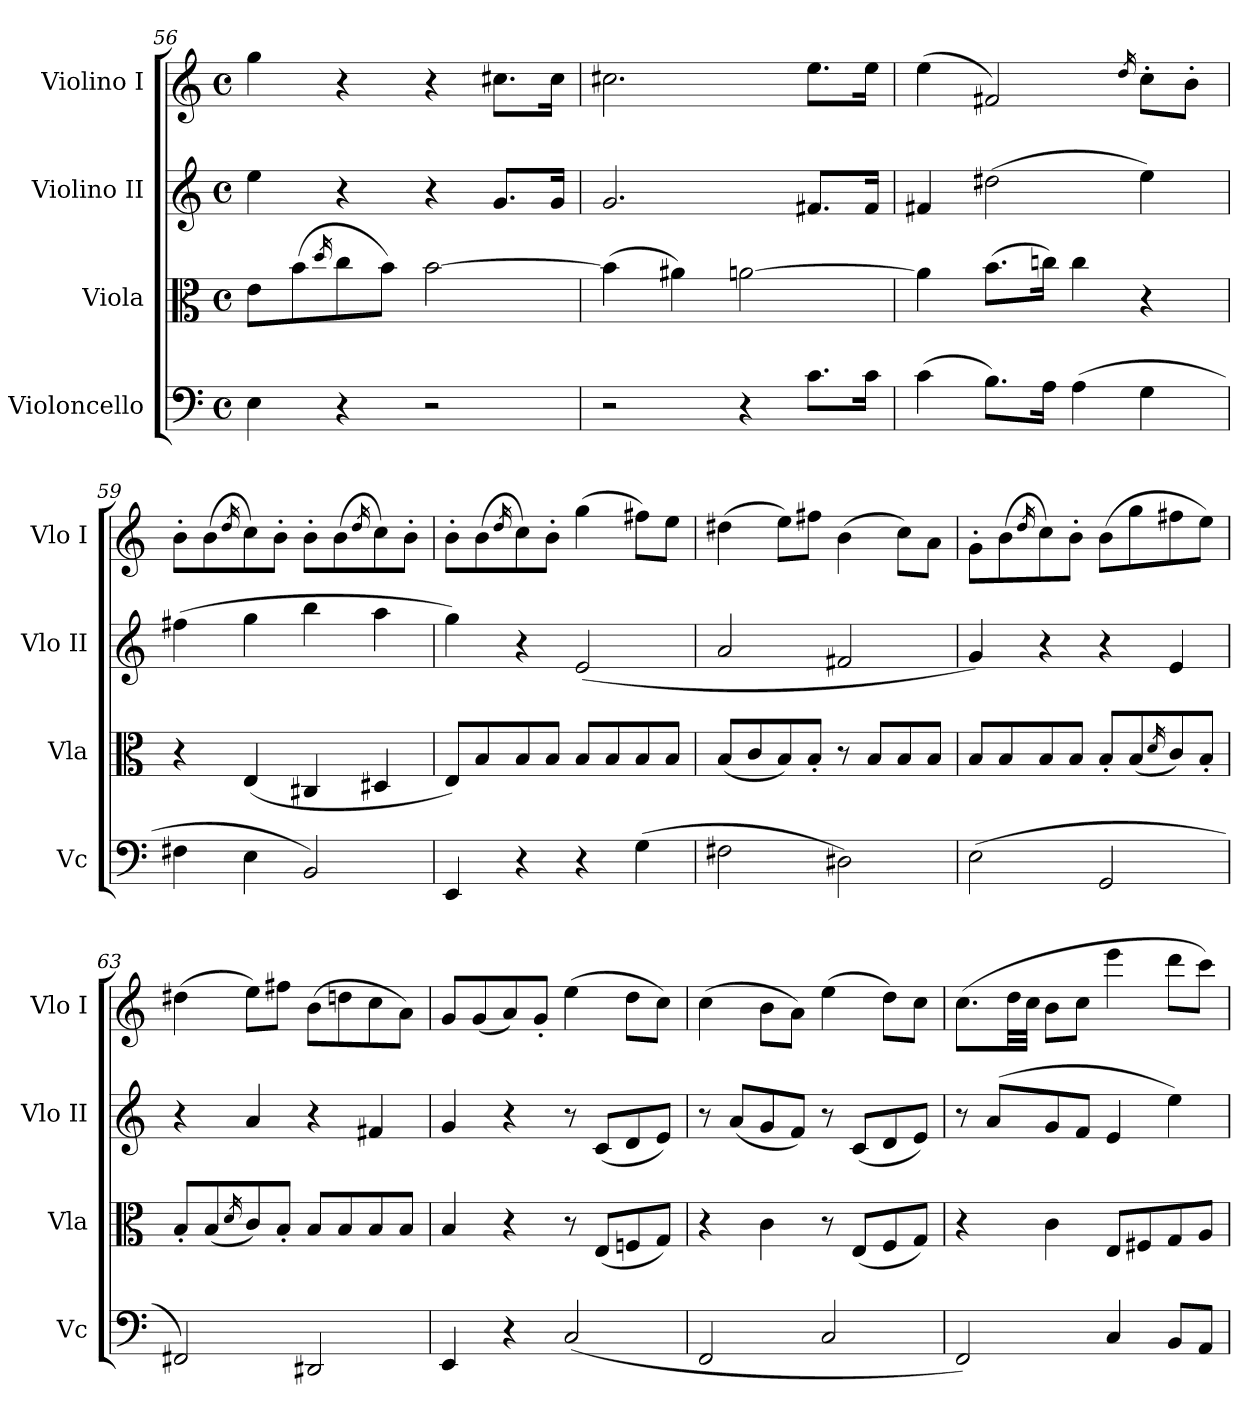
**kern	**kern	**kern	**kern
*part4	*part3	*part2	*part1
*staff4	*staff3	*staff2	*staff1
*I"Violoncello	*I"Viola	*I"Violino II	*I"Violino I
*I'Vc	*I'Vla	*I'Vlo II	*I'Vlo I
*clefF4	*clefC3	*clefG2	*clefG2
*k[]	*k[]	*k[]	*k[]
*M4/4	*M4/4	*M4/4	*M4/4
*met(c)	*met(c)	*met(c)	*met(c)
=56	=56	=56	=56
4E\	8e\L	4ee\	4gg\
.	(8b\	.	.
.	16qdd/	.	.
4r	8cc\	4r	4r
.	8b\J)	.	.
2r	[2b\	4r	4r
.	.	8.g/L	8.cc#X\L
.	.	16g/Jk	16cc#\Jk
=57	=57	=57	=57
2r	(4b\]	2.g/	2.cc#X\
.	4a#X\)	.	.
4r	[2an\	.	.
8.c\L	.	8.f#X/L	8.ee\L
16c\Jk	.	16f#/Jk	16ee\Jk
=58	=58	=58	=58
(4c\	4a\]	4f#X/	(4ee\
8.B\L)	(8.b\L	(2dd#X\	2f#X/)
16A\Jk	16ccn\Jk)	.	.
(4A\	4cc\	.	.
.	.	.	16qdd/
4G\	4r	4ee\)	8cc'\L
.	.	.	8b'\J
=59	=59	=59	=59
4F#X\	4r	(4ff#X\	8b'\L
.	.	.	(8b\
.	.	.	16qdd/
4E\	(4E/	4gg\	8cc\)
.	.	.	8b'\J
2BB/)	4C#X/	4bb\	8b'\L
.	.	.	(8b\
.	.	.	16qdd/
.	4D#X/	4aa\	8cc\)
.	.	.	8b'\J
=60	=60	=60	=60
4EE/	8E/L)	4gg\)	8b'\L
.	8B/	.	(8b\
.	.	.	16qdd/
4r	8B/	4r	8cc\)
.	8B/J	.	8b'\J
4r	8B/L	(2e/	(4gg\
.	8B/	.	.
(4G\	8B/	.	8ff#X\L)
.	8B/J	.	8ee\J
!!LO:LB:g=z
=61	=61	=61	=61
2F#X\	(8B/L	2a/	(4dd#X\
.	8c/	.	.
.	8B/)	.	8ee\L)
.	8B'/J	.	8ff#X\J
2D#X\)	8r	2f#X/	(4b\
.	8B/L	.	.
.	8B/	.	8cc\L)
.	8B/J	.	8a\J
=62	=62	=62	=62
(2E\	8B/L	4g/)	8g'\L
.	8B/	.	(8b\
.	.	.	16qdd/
.	8B/	4r	8cc\)
.	8B/J	.	8b'\J
2GG/	8B'/L	4r	(8b\L
.	(8B/	.	8gg\
.	16qd/	.	.
.	8c/)	4e/	8ff#X\
.	8B'/J	.	8ee\J)
=63	=63	=63	=63
2FF#X/)	8B'/L	4r	(4dd#X\
.	(8B/	.	.
.	16qd/	.	.
.	8c/)	4a/	8ee\L)
.	8B'/J	.	8ff#X\J
2DD#X/	8B/L	4r	(8b\L
.	8B/	.	8ddn\
.	8B/	4f#X/	8cc\
.	8B/J	.	8a\J)
=64	=64	=64	=64
4EE/	4B/	4g/	8g/L
.	.	.	(8g/
4r	4r	4r	8a/)
.	.	.	8g'/J
(2C/	8r	8r	(4ee\
.	(8E/L	(8c/L	.
.	8Fn/	8d/	8dd\L
.	8G/J)	8e/J)	8cc\J)
=65	=65	=65	=65
2FF/	4r	8r	(4cc\
.	.	(8a/L	.
.	4c\	8g/	8b\L
.	.	8f/J)	8a\J)
2C/	8r	8r	(4ee\
.	(8E/L	(8c/L	.
.	8F/	8d/	8dd\L)
.	8G/J)	8e/J)	8cc\J
=66	=66	=66	=66
2FF/)	4r	8r	(8.cc\L
.	.	(8a/L	.
.	.	.	32dd\LL
.	.	.	32cc\JJJ
.	4c\	8g/	8b\L
.	.	8f/J	8cc\J
4C/	8E/L	4e/	4eee\
.	8F#X/	.	.
8BB/L	8G/	4ee\)	8ddd\L
8AA/J	8A/J	.	8ccc\J)
=	=	=	=
*-	*-	*-	*-
